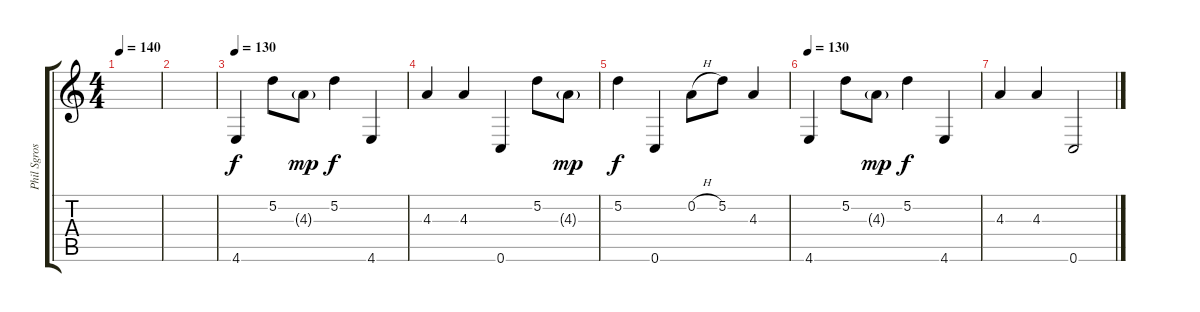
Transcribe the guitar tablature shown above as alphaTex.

\track ("Phil Sgrosso - Guitar" "Phil Sgros") {instrument overdrivenguitar}
\staff {score tabs}
\tuning (D4 A3 F3 C3 G2 C2) {hide}
\ts (4 4)
\tempo 140
\clef g2
\ks c
|
|
\tempo 130
4.6.4{instrument acousticguitarsteel} 5.2.8 4.3{g}.8{dy mp} 5.2.4{dy f} 4.6.4 |
4.3.4 4.3.4 0.6.4 5.2.8 4.3{g}.8{dy mp} |
5.2.4{dy f} 0.6.4 0.2{h}.8 5.2.8 4.3.4 |
\tempo 130
4.6.4{instrument acousticguitarsteel} 5.2.8 4.3{g}.8{dy mp} 5.2.4{dy f} 4.6.4 |
4.3.4 4.3.4 0.6.2
